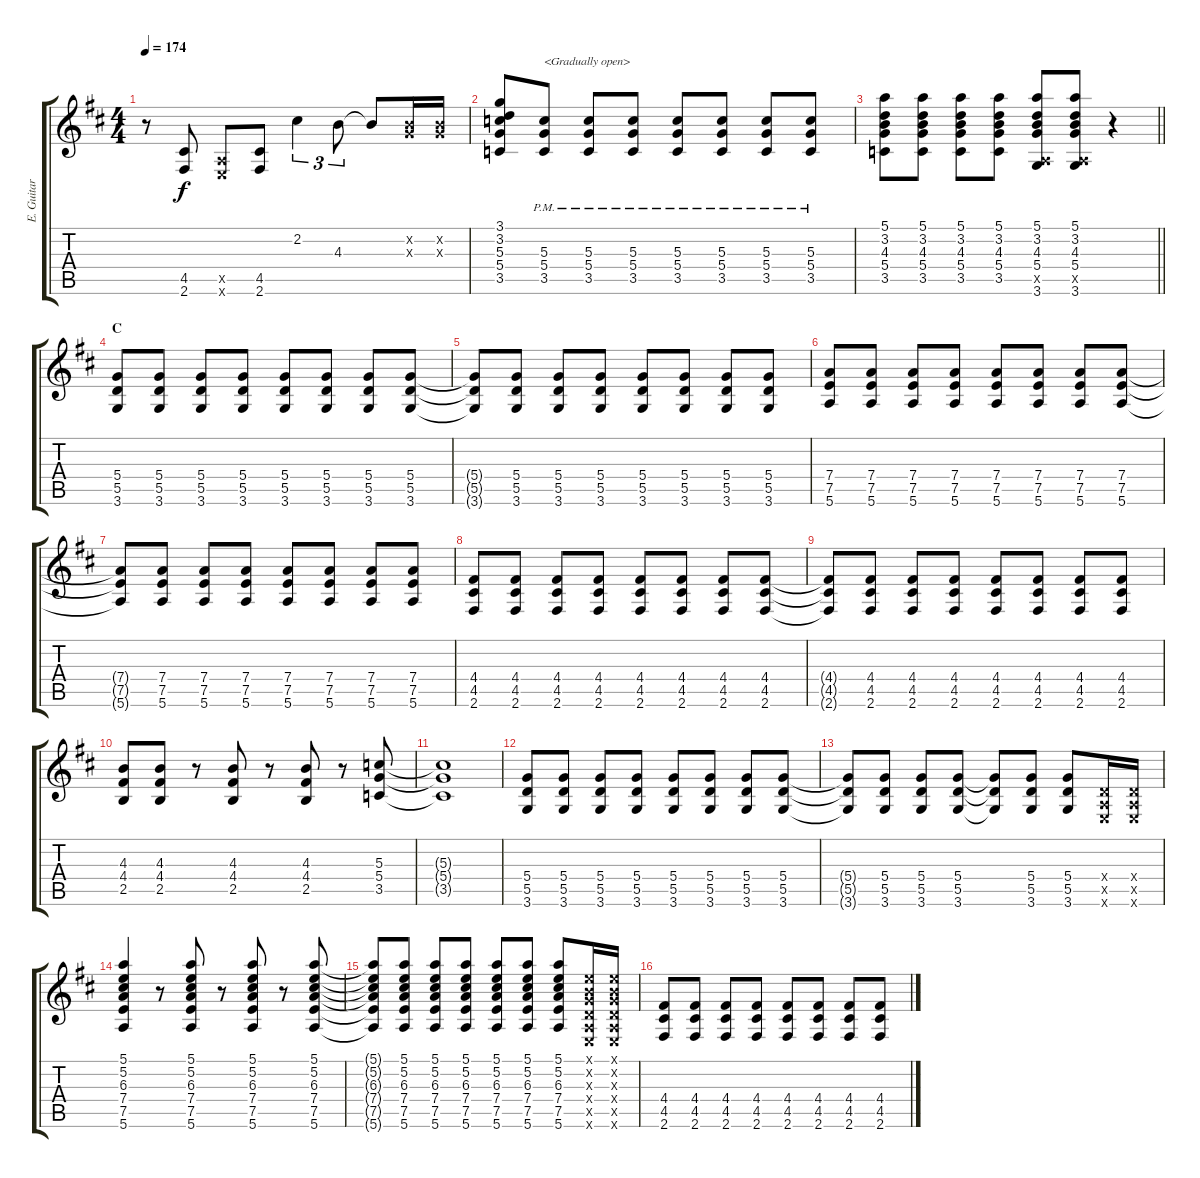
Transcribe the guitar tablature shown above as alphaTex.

\track ("E. Guitar II" "E. Guitar ") {instrument overdrivenguitar}
\staff {score tabs}
\tuning (E4 B3 G3 D3 A2 E2) {hide}
\ts (4 4)
\tempo 174
\clef g2
\ks bminor
r.8{dy f} (4.5 2.6).8 (0.5{x} 0.6{x}).8 (4.5 2.6).8 2.2.4{tu (3 2)} 4.3.8{tu (3 2)} 4.3{t}.8 (0.2{x} 0.3{x}).16 (0.2{x} 0.3{x}).16 |
(3.1 3.2 5.3 5.4 3.5).8 (5.3{pm} 5.4{pm} 3.5{pm}).8{txt "<Gradually open>"} (5.3{pm} 5.4{pm} 3.5{pm}).8 (5.3{pm} 5.4{pm} 3.5{pm}).8 (5.3{pm} 5.4{pm} 3.5{pm}).8 (5.3{pm} 5.4{pm} 3.5{pm}).8 (5.3{pm} 5.4{pm} 3.5{pm}).8 (5.3{pm} 5.4{pm} 3.5{pm}).8 |
\barLineRight lightlight
(5.1 3.2 4.3 5.4 3.5).8 (5.1 3.2 4.3 5.4 3.5).8 (5.1 3.2 4.3 5.4 3.5).8 (5.1 3.2 4.3 5.4 3.5).8 (5.1 3.2 4.3 5.4 0.5{x} 3.6).8 (5.1 3.2 4.3 5.4 0.5{x} 3.6).8 r.4 |
\section ("" "C")
(5.4 5.5 3.6).8 (5.4 5.5 3.6).8 (5.4 5.5 3.6).8 (5.4 5.5 3.6).8 (5.4 5.5 3.6).8 (5.4 5.5 3.6).8 (5.4 5.5 3.6).8 (5.4 5.5 3.6).8 |
(5.4{t} 5.5{t} 3.6{t}).8 (5.4 5.5 3.6).8 (5.4 5.5 3.6).8 (5.4 5.5 3.6).8 (5.4 5.5 3.6).8 (5.4 5.5 3.6).8 (5.4 5.5 3.6).8 (5.4 5.5 3.6).8 |
(7.4 7.5 5.6).8 (7.4 7.5 5.6).8 (7.4 7.5 5.6).8 (7.4 7.5 5.6).8 (7.4 7.5 5.6).8 (7.4 7.5 5.6).8 (7.4 7.5 5.6).8 (7.4 7.5 5.6).8 |
(7.4{t} 7.5{t} 5.6{t}).8 (7.4 7.5 5.6).8 (7.4 7.5 5.6).8 (7.4 7.5 5.6).8 (7.4 7.5 5.6).8 (7.4 7.5 5.6).8 (7.4 7.5 5.6).8 (7.4 7.5 5.6).8 |
(4.4 4.5 2.6).8 (4.4 4.5 2.6).8 (4.4 4.5 2.6).8 (4.4 4.5 2.6).8 (4.4 4.5 2.6).8 (4.4 4.5 2.6).8 (4.4 4.5 2.6).8 (4.4 4.5 2.6).8 |
(4.4{t} 4.5{t} 2.6{t}).8 (4.4 4.5 2.6).8 (4.4 4.5 2.6).8 (4.4 4.5 2.6).8 (4.4 4.5 2.6).8 (4.4 4.5 2.6).8 (4.4 4.5 2.6).8 (4.4 4.5 2.6).8 |
(4.3 4.4 2.5).8 (4.3 4.4 2.5).8 r.8 (4.3 4.4 2.5).8 r.8 (4.3 4.4 2.5).8 r.8 (5.3 5.4 3.5).8 |
(5.3{t} 5.4{t} 3.5{t}).1 |
(5.4 5.5 3.6).8 (5.4 5.5 3.6).8 (5.4 5.5 3.6).8 (5.4 5.5 3.6).8 (5.4 5.5 3.6).8 (5.4 5.5 3.6).8 (5.4 5.5 3.6).8 (5.4 5.5 3.6).8 |
(5.4{t} 5.5{t} 3.6{t}).8 (5.4 5.5 3.6).8 (5.4 5.5 3.6).8 (5.4 5.5 3.6).8 (5.4{t} 5.5{t} 3.6{t}).8 (5.4 5.5 3.6).8 (5.4 5.5 3.6).8 (0.4{x} 0.5{x} 0.6{x}).16 (0.4{x} 0.5{x} 0.6{x}).16 |
(5.1 5.2 6.3 7.4 7.5 5.6).4 r.8 (5.1 5.2 6.3 7.4 7.5 5.6).8 r.8 (5.1 5.2 6.3 7.4 7.5 5.6).8 r.8 (5.1 5.2 6.3 7.4 7.5 5.6).8 |
(5.1{t} 5.2{t} 6.3{t} 7.4{t} 7.5{t} 5.6{t}).8 (5.1 5.2 6.3 7.4 7.5 5.6).8 (5.1 5.2 6.3 7.4 7.5 5.6).8 (5.1 5.2 6.3 7.4 7.5 5.6).8 (5.1 5.2 6.3 7.4 7.5 5.6).8 (5.1 5.2 6.3 7.4 7.5 5.6).8 (5.1 5.2 6.3 7.4 7.5 5.6).8 (0.1{x} 0.2{x} 0.3{x} 0.4{x} 0.5{x} 0.6{x}).16 (0.1{x} 0.2{x} 0.3{x} 0.4{x} 0.5{x} 0.6{x}).16 |
(4.4 4.5 2.6).8 (4.4 4.5 2.6).8 (4.4 4.5 2.6).8 (4.4 4.5 2.6).8 (4.4 4.5 2.6).8 (4.4 4.5 2.6).8 (4.4 4.5 2.6).8 (4.4 4.5 2.6).8
